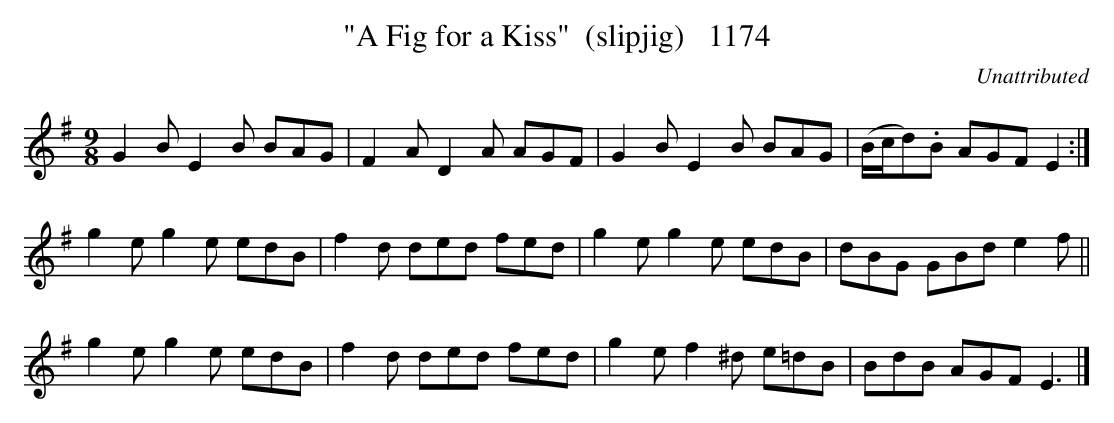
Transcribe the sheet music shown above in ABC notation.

X:1
T:"A Fig for a Kiss"  (slipjig)   1174
C:Unattributed
BRENNAN July 2003 (HTTP://WWW.SOSYOURMOM.COM)
M:9/8
L:1/8
K:G
G2B E2B BAG|F2A D2A AGF|G2B E2B BAG|(B/2c/2d).B AGF E2:|
g2e g2e edB|f2d ded fed|g2e g2e edB|dBG GBd e2f||
g2e g2e edB|f2d ded fed|g2e f2^d e=dB|BdB AGF E3|]
